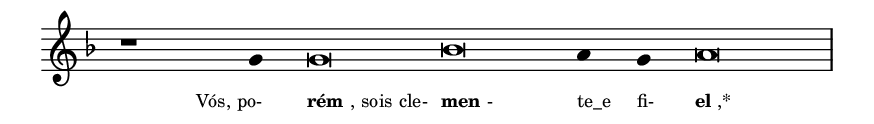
\version "2.20.0"
#(set! paper-alist (cons '("linha" . (cons (* 148 mm) (* 21 mm))) paper-alist))

\paper {
  #(set-paper-size "linha")
  ragged-right = ##f
}

\language "portugues"

%†

estrofea = {
  \chords{
    \cadenzaOn
%harmonia
%  r1 r4 do\breve sol:m~ sol4:m sol:m re\breve:m
%/harmonia
  }
  \fixed do' {
    \key fa \major
    \cadenzaOn
%recitação
    r1 sol4 sol\breve sib la4 sol la\breve \bar "|"
%/recitação
  }
  \addlyrics {
    \teeny
    \tweak self-alignment-X #1  \markup{Vós, po-}
    \tweak self-alignment-X #-1 \markup{\bold{rém}, sois cle-}
    \tweak self-alignment-X #-1 \markup{\bold{men}-}
    \tweak self-alignment-X #-1  \markup{te_e}
    \tweak self-alignment-X #-1  \markup{fi-}
    \tweak self-alignment-X #-1 \markup{\bold{el},*}
  }
}

\book {
  \paper {
      indent = 0\mm
  }
    \header {
      %piece = "A"
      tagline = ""
    }
  \score {
    \new Staff <<
      \new Voice = "melody" \estrofea
    >>
    \layout {
      %indent = 0\cm
      \context {
        \Staff
        \remove "Time_signature_engraver"
        \hide Stem
      }
    }
  }
}
